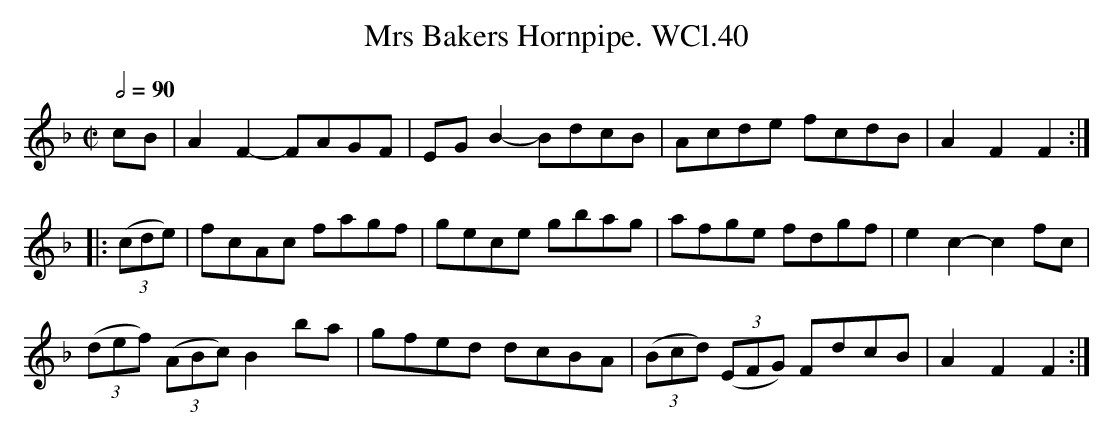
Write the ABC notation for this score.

X:1
T:Mrs Bakers Hornpipe. WCl.40
M:C|
L:1/8
Q:1/2=90
K:F
cB|A2 F2-FAGF|EG B2-BdcB|Acde fcdB|A2 F2F2:|
|:((3cde)|fcAc fagf|gece gbag|afge fdgf|e2c2-c2 fc|
((3def) ((3ABc) B2 ba|gfed dcBA|((3Bcd) ((3EFG) FdcB|A2 F2 F2:|
